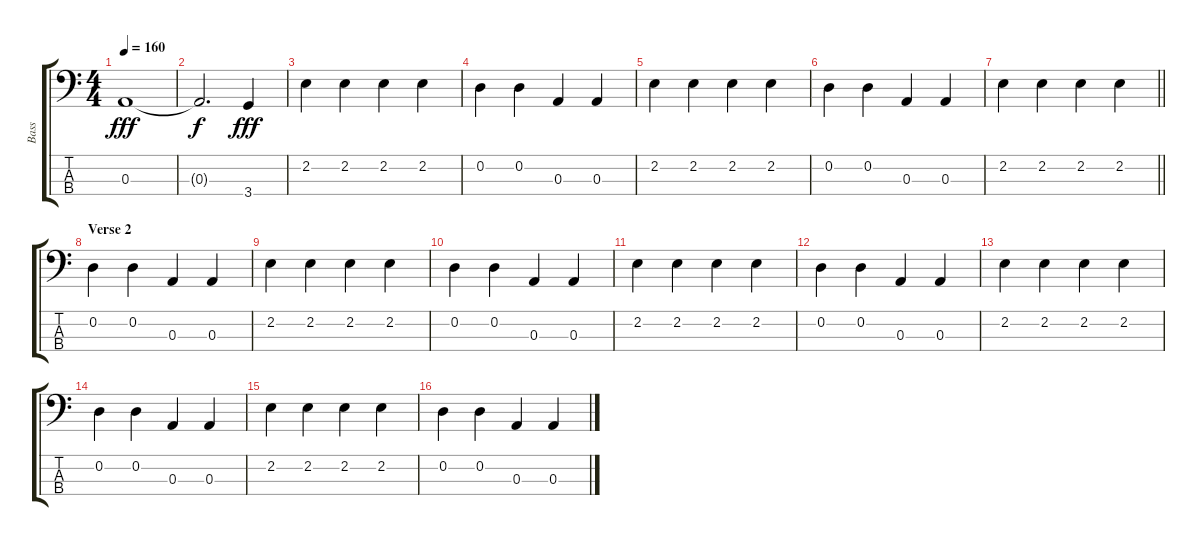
\track ("Bass" "Bass") {instrument electricbasspick}
\staff {score tabs}
\tuning (G2 D2 A1 E1) {hide}
\ts (4 4)
\tempo 160
\clef f4
\ks c
0.3.1{dy fff} |
0.3{t}.2{d dy f} 3.4.4{dy fff} |
2.2.4 2.2.4 2.2.4 2.2.4 |
0.2.4 0.2.4 0.3.4 0.3.4 |
2.2.4 2.2.4 2.2.4 2.2.4 |
0.2.4 0.2.4 0.3.4 0.3.4 |
\barLineRight lightlight
2.2.4 2.2.4 2.2.4 2.2.4 |
\section ("" "Verse 2")
0.2.4 0.2.4 0.3.4 0.3.4 |
2.2.4 2.2.4 2.2.4 2.2.4 |
0.2.4 0.2.4 0.3.4 0.3.4 |
2.2.4 2.2.4 2.2.4 2.2.4 |
0.2.4 0.2.4 0.3.4 0.3.4 |
2.2.4 2.2.4 2.2.4 2.2.4 |
0.2.4 0.2.4 0.3.4 0.3.4 |
2.2.4 2.2.4 2.2.4 2.2.4 |
0.2.4 0.2.4 0.3.4 0.3.4
